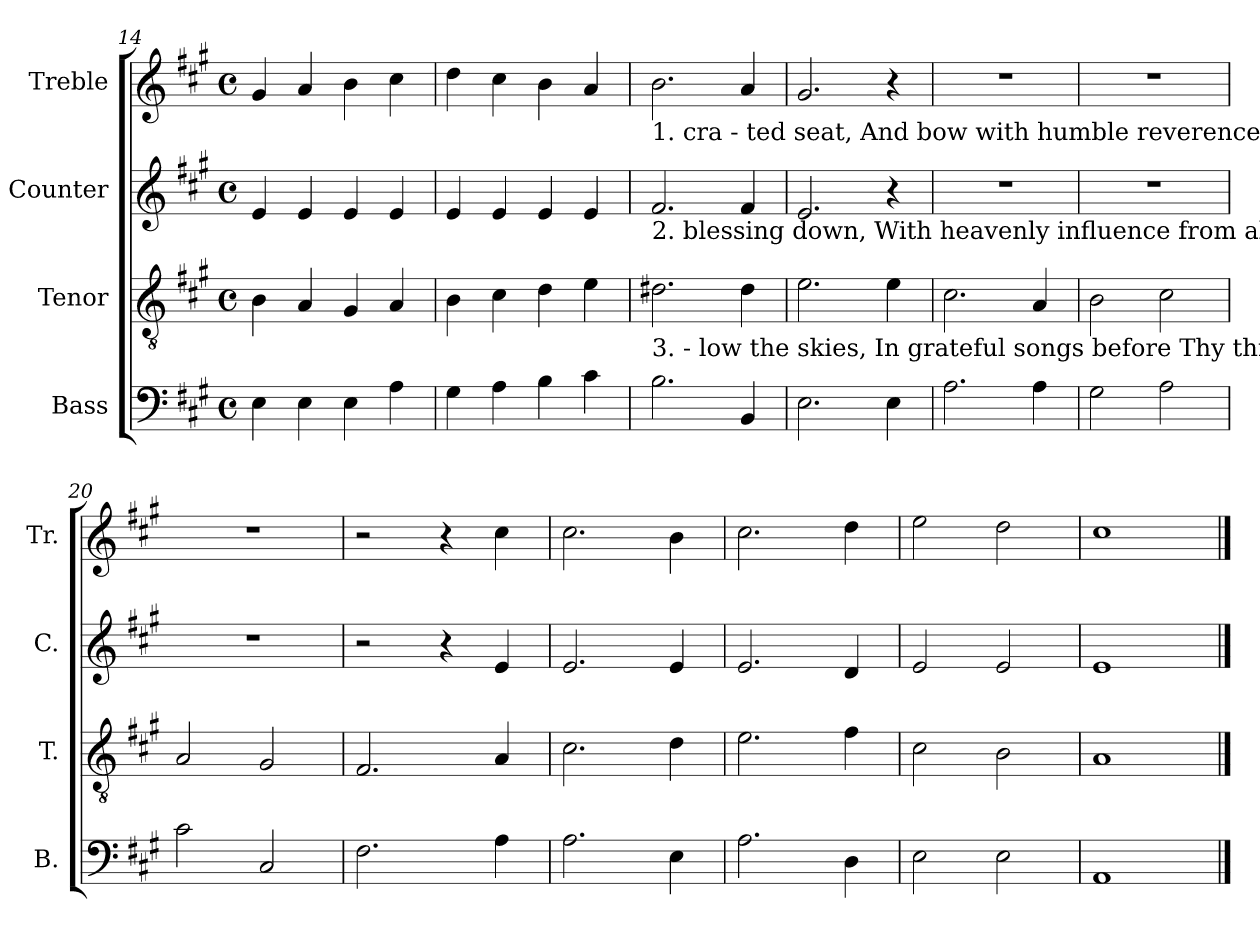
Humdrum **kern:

**kern	**kern	**kern	**kern
*part4	*part3	*part2	*part1
*staff4	*staff3	*staff2	*staff1
*I"Bass	*I"Tenor	*I"Counter	*I"Treble
*I'B.	*I'T.	*I'C.	*I'Tr.
*clefF4	*clefGv2	*clefG2	*clefG2
*k[f#c#g#]	*k[f#c#g#]	*k[f#c#g#]	*k[f#c#g#]
*M4/4	*M4/4	*M4/4	*M4/4
*met(c)	*met(c)	*met(c)	*met(c)
=14	=14	=14	=14
4E\	4B\	4e/	4g#/
4E\	4A/	4e/	4a/
4E\	4G#/	4e/	4b\
4A\	4A/	4e/	4cc#\
=15	=15	=15	=15
4G#\	4B\	4e/	4dd\
4A\	4c#\	4e/	4cc#\
4B\	4d\	4e/	4b\
4c#\	4e\	4e/	4a/
=16	=16	=16	=16
!	!	!	!LO:TX:b:t=1. cra   -   ted seat,   And bow with humble reverence here,           And bow with humble reverence here.
!	!	!LO:TX:b:t=2. blessing  down,   With  heavenly  influence  from  above,         With heavenly influence from above.	!
!	!LO:TX:b:t=3. - low  the   skies,   In    grateful   songs  before   Thy throne,     In   grateful  songs  before  Thy throne.	!	!
2.B\	2.d#X\	2.f#/	2.b\
4BB/	4d#\	4f#/	4a/
=17	=17	=17	=17
2.E\	2.e\	2.e/	2.g#/
4E\	4e\	4r	4r
=18	=18	=18	=18
2.A\	2.c#\	1r	1r
4A\	4A/	.	.
=19	=19	=19	=19
2G#\	2B\	1r	1r
2A\	2c#\	.	.
=20	=20	=20	=20
2c#\	2A/	1r	1r
2C#/	2G#/	.	.
=21	=21	=21	=21
2.F#\	2.F#/	2r	2r
.	.	4r	4r
4A\	4A/	4e/	4cc#\
=22	=22	=22	=22
2.A\	2.c#\	2.e/	2.cc#\
4E\	4d\	4e/	4b\
=23	=23	=23	=23
2.A\	2.e\	2.e/	2.cc#\
4D\	4f#\	4d/	4dd\
=24	=24	=24	=24
2E\	2c#\	2e/	2ee\
2E\	2B\	2e/	2dd\
=25	=25	=25	=25
1AA	1A	1e	1cc#
==	==	==	==
*-	*-	*-	*-
